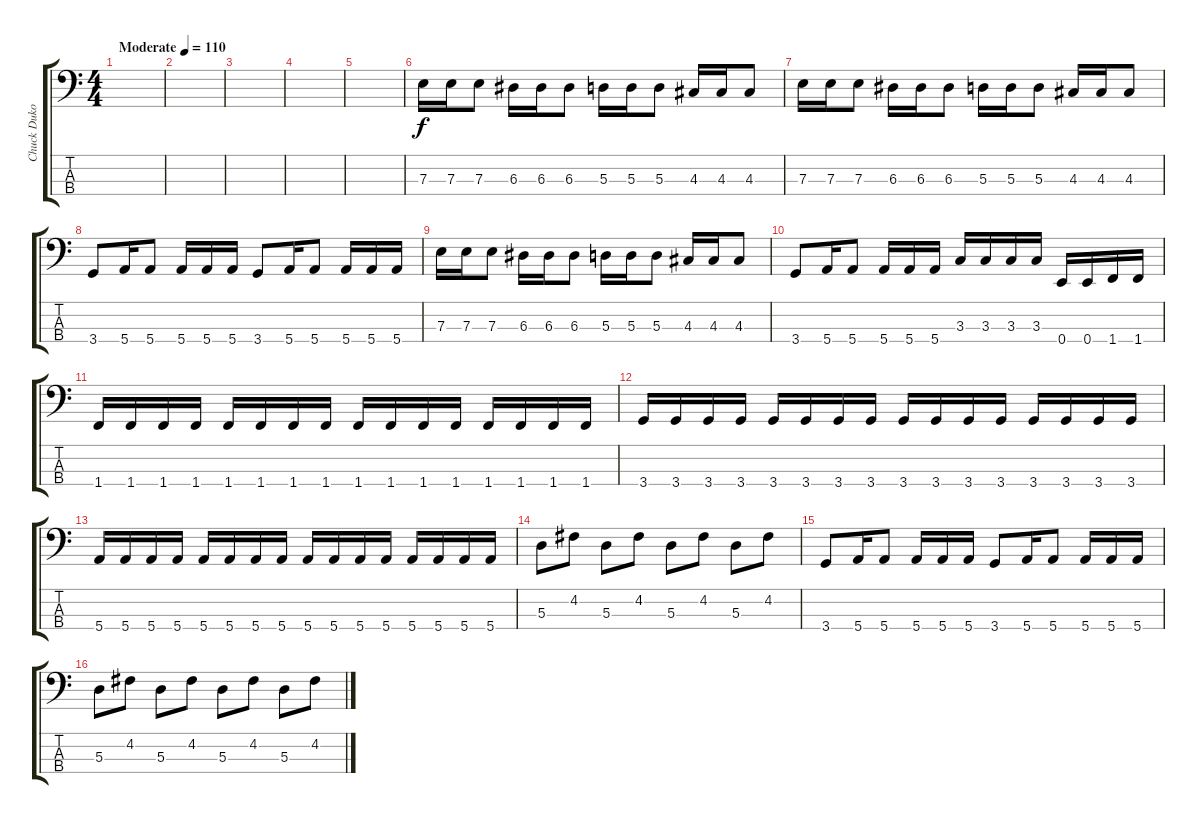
\track ("Chuck Dukowski" "Chuck Duko") {instrument electricbassfinger}
\staff {score tabs}
\tuning (G2 D2 A1 E1) {hide}
\ts (4 4)
\tempo (110 "Moderate")
\clef f4
\ks c
|
|
|
|
|
7.3.16 7.3.16 7.3.8 6.3.16 6.3.16 6.3.8 5.3.16 5.3.16 5.3.8 4.3.16 4.3.16 4.3.8 |
7.3.16 7.3.16 7.3.8 6.3.16 6.3.16 6.3.8 5.3.16 5.3.16 5.3.8 4.3.16 4.3.16 4.3.8 |
3.4.8 5.4.16 5.4.8 5.4.16 5.4.16 5.4.16 3.4.8 5.4.16 5.4.8 5.4.16 5.4.16 5.4.16 |
7.3.16 7.3.16 7.3.8 6.3.16 6.3.16 6.3.8 5.3.16 5.3.16 5.3.8 4.3.16 4.3.16 4.3.8 |
3.4.8 5.4.16 5.4.8 5.4.16 5.4.16 5.4.16 3.3.16 3.3.16 3.3.16 3.3.16 0.4.16 0.4.16 1.4.16 1.4.16 |
1.4.16 1.4.16 1.4.16 1.4.16 1.4.16 1.4.16 1.4.16 1.4.16 1.4.16 1.4.16 1.4.16 1.4.16 1.4.16 1.4.16 1.4.16 1.4.16 |
3.4.16 3.4.16 3.4.16 3.4.16 3.4.16 3.4.16 3.4.16 3.4.16 3.4.16 3.4.16 3.4.16 3.4.16 3.4.16 3.4.16 3.4.16 3.4.16 |
5.4.16 5.4.16 5.4.16 5.4.16 5.4.16 5.4.16 5.4.16 5.4.16 5.4.16 5.4.16 5.4.16 5.4.16 5.4.16 5.4.16 5.4.16 5.4.16 |
5.3.8 4.2.8 5.3.8 4.2.8 5.3.8 4.2.8 5.3.8 4.2.8 |
3.4.8 5.4.16 5.4.8 5.4.16 5.4.16 5.4.16 3.4.8 5.4.16 5.4.8 5.4.16 5.4.16 5.4.16 |
5.3.8 4.2.8 5.3.8 4.2.8 5.3.8 4.2.8 5.3.8 4.2.8
